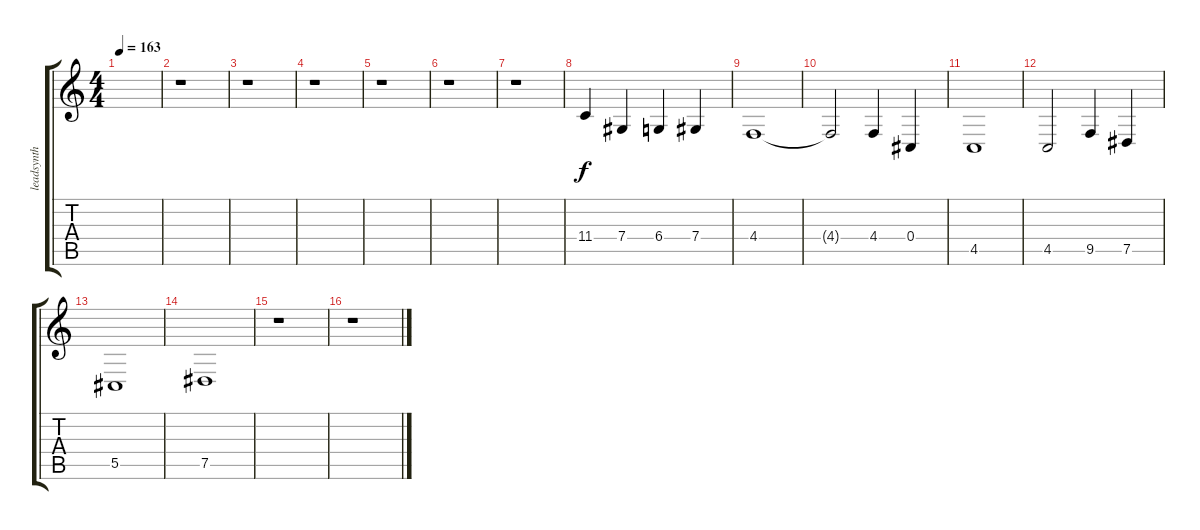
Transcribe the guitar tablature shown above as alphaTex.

\track ("leadsynth" "leadsynth") {instrument stringensemble1}
\staff {score tabs}
\tuning (Eb4 Bb3 Gb3 Db3 Ab2 Eb2) {hide}
\ts (4 4)
\tempo 163
\clef g2
\ks c
|
r.1 |
r.1 |
r.1 |
r.1 |
r.1 |
r.1 |
11.4.4 7.4.4 6.4.4 7.4.4 |
4.4.1 |
4.4{t}.2 4.4.4 0.4.4 |
4.5.1 |
4.5.2 9.5.4 7.5.4 |
5.5.1 |
7.5.1 |
r.1 |
r.1
